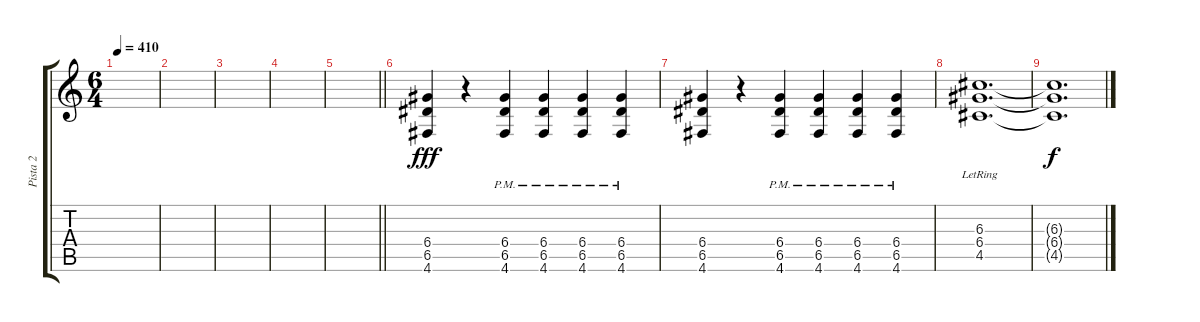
\track ("Pista 2" "Pista 2") {instrument acousticguitarnylon}
\staff {score tabs}
\tuning (E4 B3 G3 D3 A2 D2) {hide}
\ts (6 4)
\tempo 410
\clef g2
\ks c
|
|
|
|
\barLineRight lightlight
|
(6.4 6.5 4.6).4{dy fff} r.4 (6.4{pm} 6.5{pm} 4.6{pm}).4 (6.4{pm} 6.5{pm} 4.6{pm}).4 (6.4{pm} 6.5{pm} 4.6{pm}).4 (6.4{pm} 6.5{pm} 4.6{pm}).4 |
(6.4 6.5 4.6).4 r.4 (6.4{pm} 6.5{pm} 4.6{pm}).4 (6.4{pm} 6.5{pm} 4.6{pm}).4 (6.4{pm} 6.5{pm} 4.6{pm}).4 (6.4{pm} 6.5{pm} 4.6{pm}).4 |
(6.3{lr} 6.4{lr} 4.5{lr}).1{d volume 5} |
(6.3{t} 6.4{t} 4.5{t}).1{d dy f}
